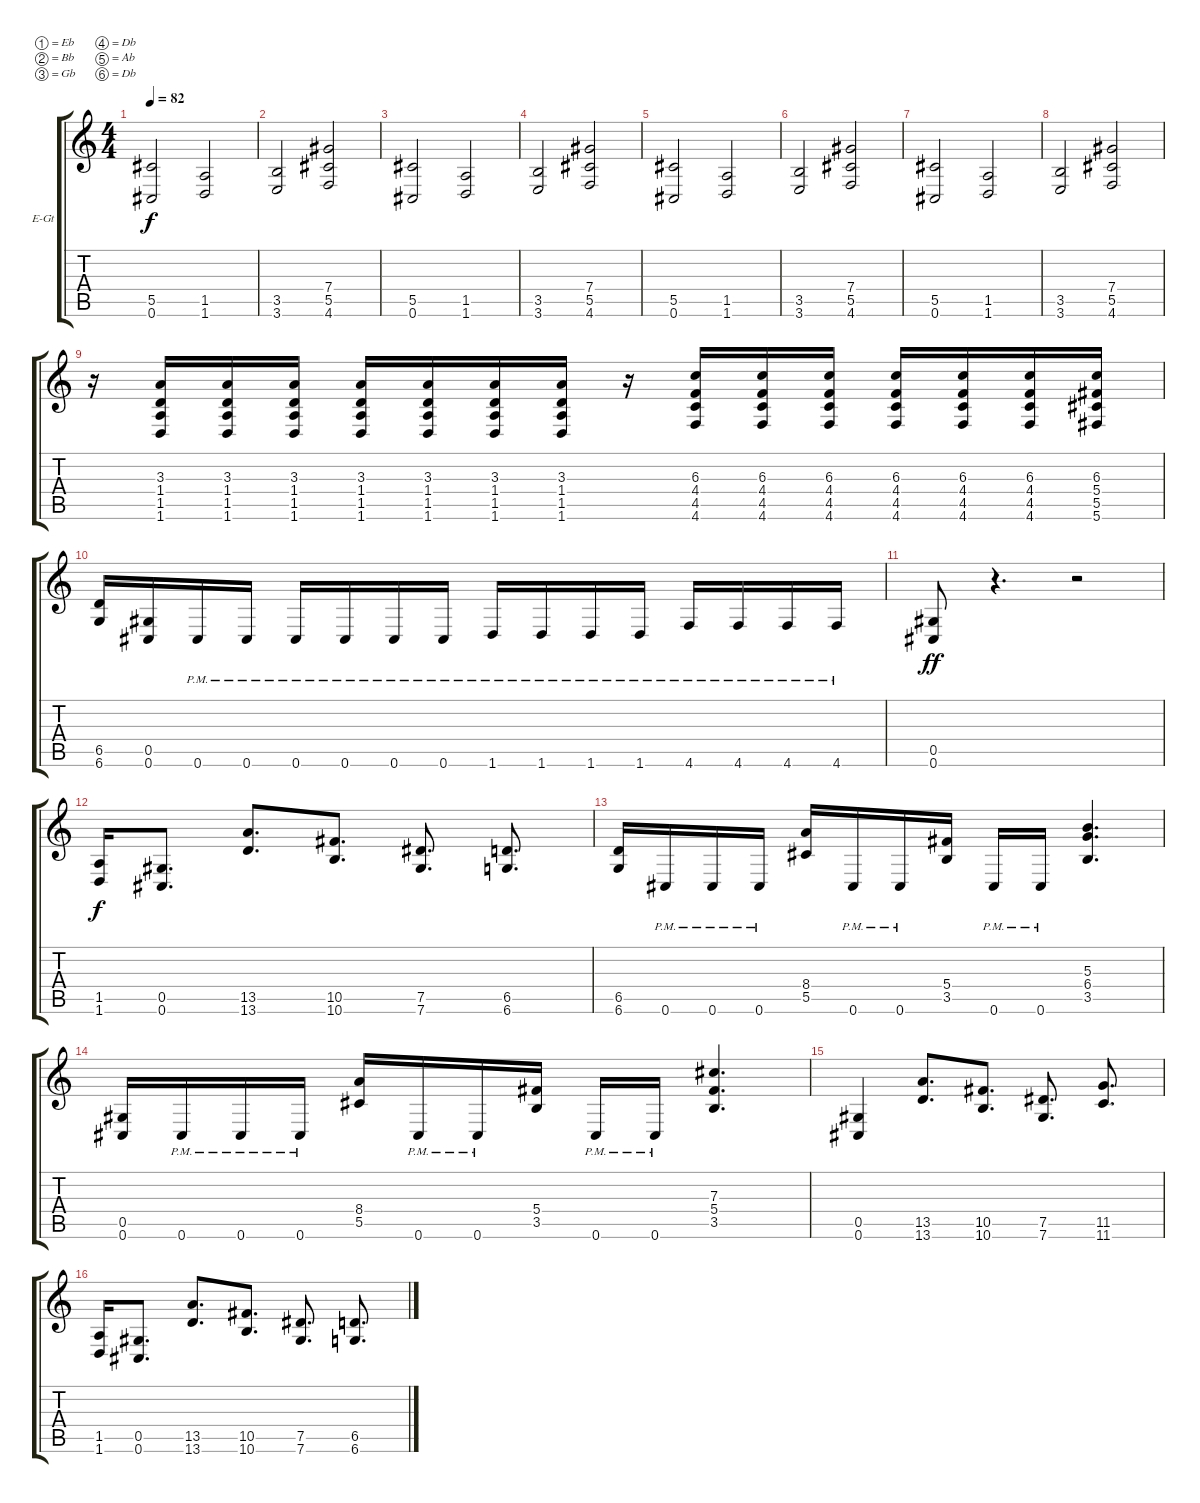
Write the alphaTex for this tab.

\bracketExtendMode groupsimilarinstruments
\firstSystemTrackNameOrientation horizontal
\otherSystemsTrackNameOrientation horizontal
\track ("Electric Guitar 2" "E-Gt") {instrument distortionguitar}
\staff {score tabs}
\tuning (Eb4 Bb3 Gb3 Db3 Ab2 Db2)
\ts (4 4)
\tempo 82
\clef g2
\ks c
(0.6 5.5).2{dy f} (1.5 1.6).2 |
(3.5 3.6).2 (4.6 5.5 7.4).2 |
(0.6 5.5).2 (1.5 1.6).2 |
(3.5 3.6).2 (4.6 5.5 7.4).2 |
(0.6 5.5).2 (1.5 1.6).2 |
(3.5 3.6).2 (4.6 5.5 7.4).2 |
(0.6 5.5).2 (1.5 1.6).2 |
(3.5 3.6).2 (4.6 5.5 7.4).2 |
r.16 (1.6 1.5 1.4 3.3).16 (1.6 1.5 1.4 3.3).16 (1.6 1.5 1.4 3.3).16 (1.6 1.5 1.4 3.3).16 (1.6 1.5 1.4 3.3).16 (1.6 1.5 1.4 3.3).16 (1.6 1.5 1.4 3.3).16 r.16 (4.6 4.5 4.4 6.3).16 (4.6 4.5 4.4 6.3).16 (4.6 4.5 4.4 6.3).16 (4.6 4.5 4.4 6.3).16 (4.6 4.5 4.4 6.3).16 (4.6 4.5 4.4 6.3).16 (5.6 5.5 5.4 6.3).16 |
(6.6 6.5).16 (0.6 0.5).16 0.6{pm}.16 0.6{pm}.16 0.6{pm}.16 0.6{pm}.16 0.6{pm}.16 0.6{pm}.16 1.6{pm}.16 1.6{pm}.16 1.6{pm}.16 1.6{pm}.16 4.6{pm}.16 4.6{pm}.16 4.6{pm}.16 4.6{pm}.16 |
(0.6 0.5).8{dy ff} r.4{d} r.2 |
(1.6 1.5).16{dy f} (0.6 0.5).8{d} (13.6 13.5).8{d} (10.6 10.5).8{d} (7.5 7.6).8{d} (6.6 6.5).8{d} |
(6.5 6.6).16 0.6{pm}.16 0.6{pm}.16 0.6{pm}.16 (5.5 8.4).16 0.6{pm}.16 0.6{pm}.16 (3.5 5.4).16 0.6{pm}.16 0.6{pm}.16 (3.5 6.4 5.3).4{d} |
(0.6 0.5).16 0.6{pm}.16 0.6{pm}.16 0.6{pm}.16 (5.5 8.4).16 0.6{pm}.16 0.6{pm}.16 (3.5 5.4).16 0.6{pm}.16 0.6{pm}.16 (3.5 5.4 7.3).4{d} |
(0.6 0.5).4 (13.6 13.5).8{d} (10.6 10.5).8{d} (7.6 7.5).8{d} (11.6 11.5).8{d} |
(1.6 1.5).16 (0.6 0.5).8{d} (13.6 13.5).8{d} (10.6 10.5).8{d} (7.5 7.6).8{d} (6.6 6.5).8{d}
